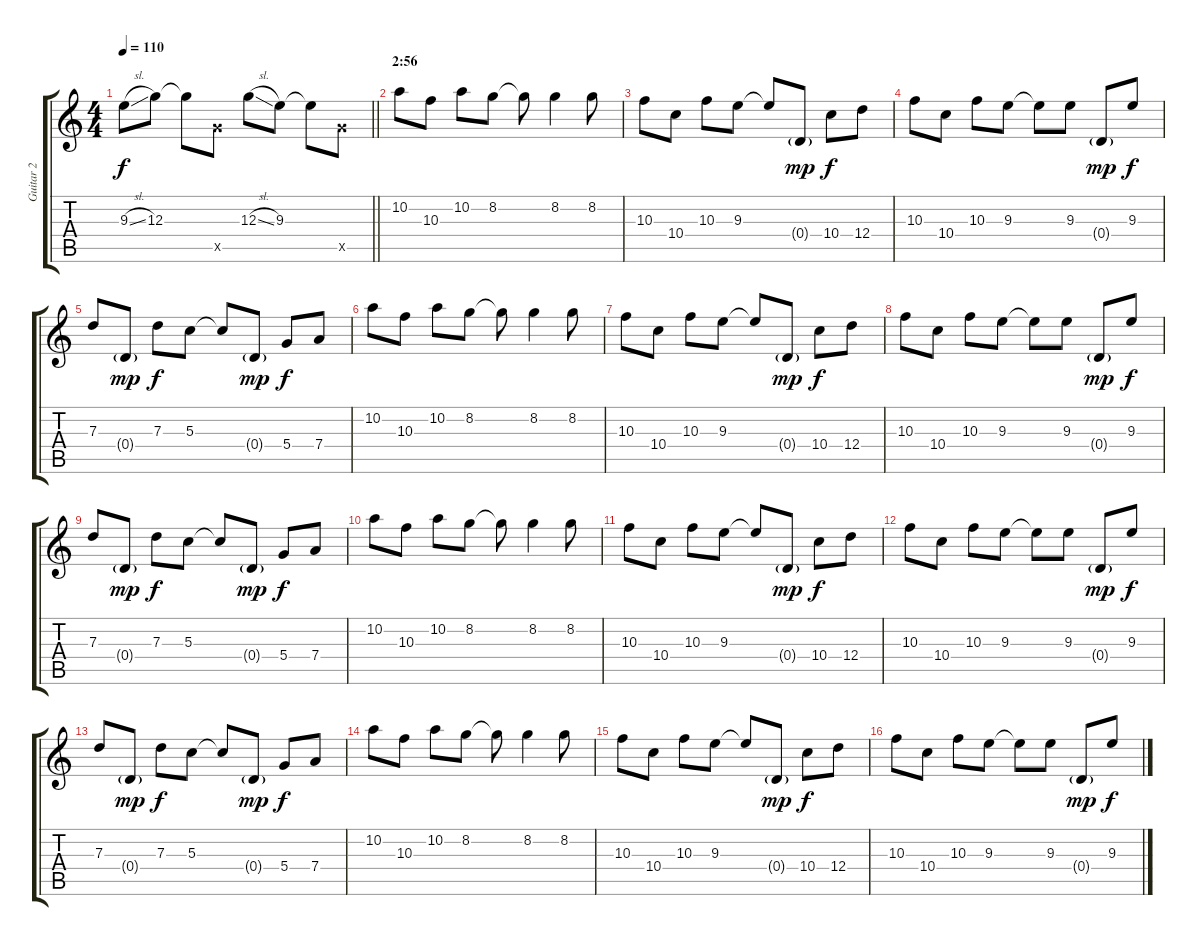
\track ("Guitar 2" "Guitar 2") {instrument electricguitarjazz}
\staff {score tabs}
\tuning (E4 B3 G3 D3 A2 E2) {hide}
\ts (4 4)
\tempo 110
\clef g2
\barLineRight lightlight
\ks c
9.3{sl}.8{dy f} 12.3.8 12.3{t}.8 10.5{x}.8 12.3{sl}.8 9.3.8 9.3{t}.8 10.5{x}.8 |
\section ("" "2:56")
10.2.8 10.3.8 10.2.8 8.2.8 8.2{t}.8 8.2.4 8.2.8 |
10.3.8 10.4.8 10.3.8 9.3.8 9.3{t}.8 0.4{g}.8{dy mp} 10.4.8{dy f} 12.4.8 |
10.3.8 10.4.8 10.3.8 9.3.8 9.3{t}.8 9.3.8 0.4{g}.8{dy mp} 9.3.8{dy f} |
7.3.8 0.4{g}.8{dy mp} 7.3.8{dy f} 5.3.8 5.3{t}.8 0.4{g}.8{dy mp} 5.4.8{dy f} 7.4.8 |
10.2.8 10.3.8 10.2.8 8.2.8 8.2{t}.8 8.2.4 8.2.8 |
10.3.8 10.4.8 10.3.8 9.3.8 9.3{t}.8 0.4{g}.8{dy mp} 10.4.8{dy f} 12.4.8 |
10.3.8 10.4.8 10.3.8 9.3.8 9.3{t}.8 9.3.8 0.4{g}.8{dy mp} 9.3.8{dy f} |
7.3.8 0.4{g}.8{dy mp} 7.3.8{dy f} 5.3.8 5.3{t}.8 0.4{g}.8{dy mp} 5.4.8{dy f} 7.4.8 |
10.2.8 10.3.8 10.2.8 8.2.8 8.2{t}.8 8.2.4 8.2.8 |
10.3.8 10.4.8 10.3.8 9.3.8 9.3{t}.8 0.4{g}.8{dy mp} 10.4.8{dy f} 12.4.8 |
10.3.8 10.4.8 10.3.8 9.3.8 9.3{t}.8 9.3.8 0.4{g}.8{dy mp} 9.3.8{dy f} |
7.3.8 0.4{g}.8{dy mp} 7.3.8{dy f} 5.3.8 5.3{t}.8 0.4{g}.8{dy mp} 5.4.8{dy f} 7.4.8 |
10.2.8 10.3.8 10.2.8 8.2.8 8.2{t}.8 8.2.4 8.2.8 |
10.3.8 10.4.8 10.3.8 9.3.8 9.3{t}.8 0.4{g}.8{dy mp} 10.4.8{dy f} 12.4.8 |
10.3.8 10.4.8 10.3.8 9.3.8 9.3{t}.8 9.3.8 0.4{g}.8{dy mp} 9.3.8{dy f}
